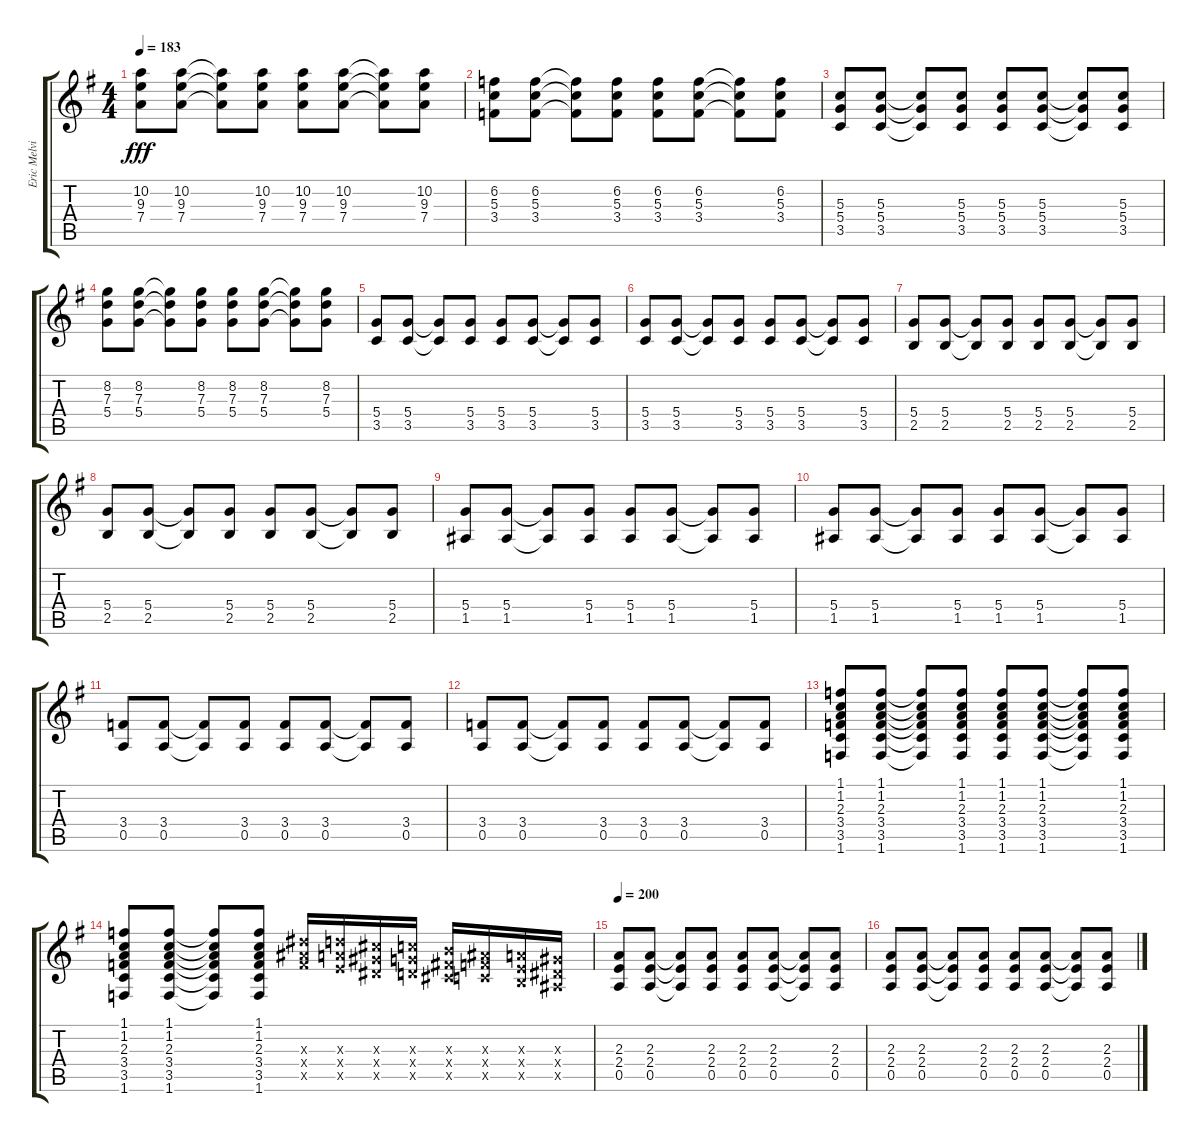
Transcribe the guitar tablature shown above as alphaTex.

\track ("Eric Melvin" "Eric Melvi") {instrument overdrivenguitar}
\staff {score tabs}
\tuning (E4 B3 G3 D3 A2 E2) {hide}
\ts (4 4)
\tempo 183
\clef g2
\ks eminor
(10.2 9.3 7.4).8{dy fff} (10.2 9.3 7.4).8 (10.2{t} 9.3{t} 7.4{t}).8 (10.2 9.3 7.4).8 (10.2 9.3 7.4).8 (10.2 9.3 7.4).8 (10.2{t} 9.3{t} 7.4{t}).8 (10.2 9.3 7.4).8 |
(6.2 5.3 3.4).8 (6.2 5.3 3.4).8 (6.2{t} 5.3{t} 3.4{t}).8 (6.2 5.3 3.4).8 (6.2 5.3 3.4).8 (6.2 5.3 3.4).8 (6.2{t} 5.3{t} 3.4{t}).8 (6.2 5.3 3.4).8 |
(5.3 5.4 3.5).8 (5.3 5.4 3.5).8 (5.3{t} 5.4{t} 3.5{t}).8 (5.3 5.4 3.5).8 (5.3 5.4 3.5).8 (5.3 5.4 3.5).8 (5.3{t} 5.4{t} 3.5{t}).8 (5.3 5.4 3.5).8 |
(8.2 7.3 5.4).8 (8.2 7.3 5.4).8 (8.2{t} 7.3{t} 5.4{t}).8 (8.2 7.3 5.4).8 (8.2 7.3 5.4).8 (8.2 7.3 5.4).8 (8.2{t} 7.3{t} 5.4{t}).8 (8.2 7.3 5.4).8 |
(5.4 3.5).8 (5.4 3.5).8 (5.4{t} 3.5{t}).8 (5.4 3.5).8 (5.4 3.5).8 (5.4 3.5).8 (5.4{t} 3.5{t}).8 (5.4 3.5).8 |
(5.4 3.5).8 (5.4 3.5).8 (5.4{t} 3.5{t}).8 (5.4 3.5).8 (5.4 3.5).8 (5.4 3.5).8 (5.4{t} 3.5{t}).8 (5.4 3.5).8 |
(5.4 2.5).8 (5.4 2.5).8 (5.4{t} 2.5{t}).8 (5.4 2.5).8 (5.4 2.5).8 (5.4 2.5).8 (5.4{t} 2.5{t}).8 (5.4 2.5).8 |
(5.4 2.5).8 (5.4 2.5).8 (5.4{t} 2.5{t}).8 (5.4 2.5).8 (5.4 2.5).8 (5.4 2.5).8 (5.4{t} 2.5{t}).8 (5.4 2.5).8 |
(5.4 1.5).8 (5.4 1.5).8 (5.4{t} 1.5{t}).8 (5.4 1.5).8 (5.4 1.5).8 (5.4 1.5).8 (5.4{t} 1.5{t}).8 (5.4 1.5).8 |
(5.4 1.5).8 (5.4 1.5).8 (5.4{t} 1.5{t}).8 (5.4 1.5).8 (5.4 1.5).8 (5.4 1.5).8 (5.4{t} 1.5{t}).8 (5.4 1.5).8 |
(3.4 0.5).8 (3.4 0.5).8 (3.4{t} 0.5{t}).8 (3.4 0.5).8 (3.4 0.5).8 (3.4 0.5).8 (3.4{t} 0.5{t}).8 (3.4 0.5).8 |
(3.4 0.5).8 (3.4 0.5).8 (3.4{t} 0.5{t}).8 (3.4 0.5).8 (3.4 0.5).8 (3.4 0.5).8 (3.4{t} 0.5{t}).8 (3.4 0.5).8 |
(1.1 1.2 2.3 3.4 3.5 1.6).8 (1.1 1.2 2.3 3.4 3.5 1.6).8 (1.1{t} 1.2{t} 2.3{t} 3.4{t} 3.5{t} 1.6{t}).8 (1.1 1.2 2.3 3.4 3.5 1.6).8 (1.1 1.2 2.3 3.4 3.5 1.6).8 (1.1 1.2 2.3 3.4 3.5 1.6).8 (1.1{t} 1.2{t} 2.3{t} 3.4{t} 3.5{t} 1.6{t}).8 (1.1 1.2 2.3 3.4 3.5 1.6).8 |
(1.1 1.2 2.3 3.4 3.5 1.6).8 (1.1 1.2 2.3 3.4 3.5 1.6).8 (1.1{t} 1.2{t} 2.3{t} 3.4{t} 3.5{t} 1.6{t}).8 (1.1 1.2 2.3 3.4 3.5 1.6).8 (8.3{x} 8.4{x} 8.5{x}).16 (7.3{x} 7.4{x} 7.5{x}).16 (6.3{x} 6.4{x} 6.5{x}).16 (5.3{x} 5.4{x} 5.5{x}).16 (4.3{x} 4.4{x} 4.5{x}).16 (3.3{x} 3.4{x} 3.5{x}).16 (2.3{x} 2.4{x} 2.5{x}).16 (1.3{x} 1.4{x} 1.5{x}).16 |
\tempo 200
(2.3 2.4 0.5).8 (2.3 2.4 0.5).8 (2.3{t} 2.4{t} 0.5{t}).8 (2.3 2.4 0.5).8 (2.3 2.4 0.5).8 (2.3 2.4 0.5).8 (2.3{t} 2.4{t} 0.5{t}).8 (2.3 2.4 0.5).8 |
(2.3 2.4 0.5).8 (2.3 2.4 0.5).8 (2.3{t} 2.4{t} 0.5{t}).8 (2.3 2.4 0.5).8 (2.3 2.4 0.5).8 (2.3 2.4 0.5).8 (2.3{t} 2.4{t} 0.5{t}).8 (2.3 2.4 0.5).8
